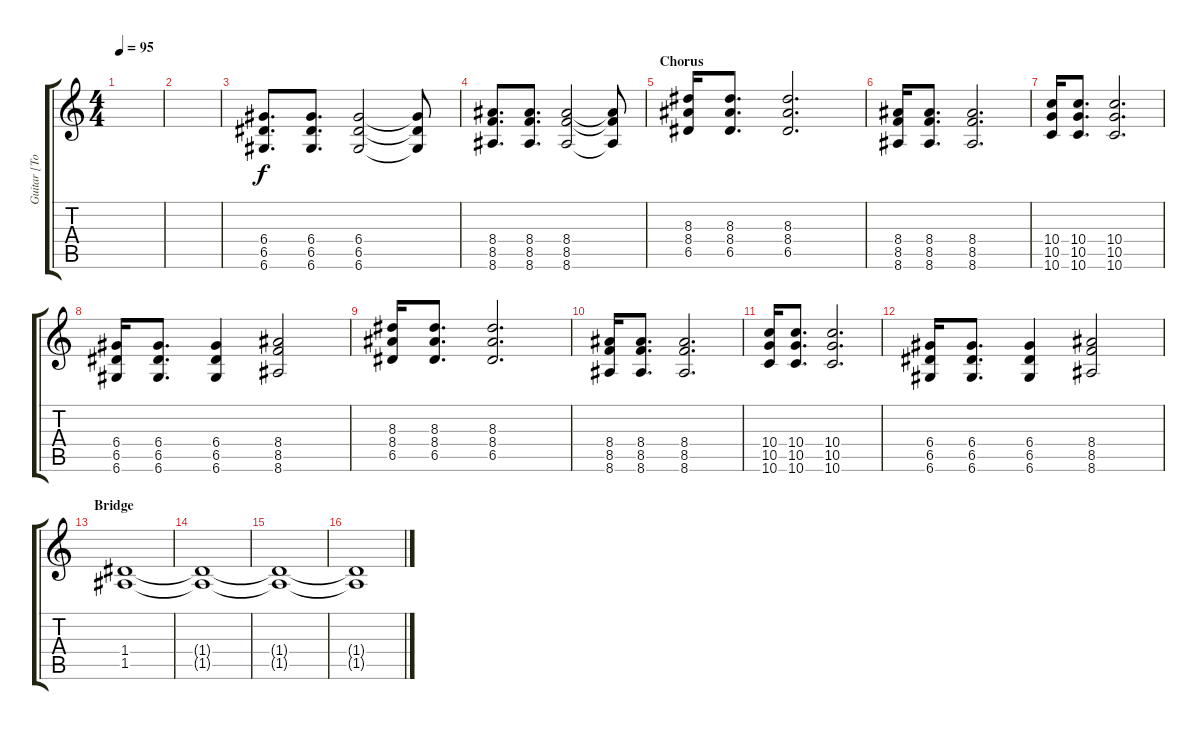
\track ("Guitar [Toru]" "Guitar [To") {instrument distortionguitar}
\staff {score tabs}
\tuning (E4 B3 G3 D3 A2 D2) {hide}
\ts (4 4)
\tempo 95
\clef g2
\ks c
|
|
(6.4 6.5 6.6).8{d} (6.4 6.5 6.6).8{d} (6.4 6.5 6.6).2 (6.4{t} 6.5{t} 6.6{t}).8 |
(8.4 8.5 8.6).8{d} (8.4 8.5 8.6).8{d} (8.4 8.5 8.6).2 (8.4{t} 8.5{t} 8.6{t}).8 |
\section ("" "Chorus")
(8.3 8.4 6.5).16 (8.3 8.4 6.5).8{d} (8.3 8.4 6.5).2{d} |
(8.4 8.5 8.6).16 (8.4 8.5 8.6).8{d} (8.4 8.5 8.6).2{d} |
(10.4 10.5 10.6).16 (10.4 10.5 10.6).8{d} (10.4 10.5 10.6).2{d} |
(6.4 6.5 6.6).16 (6.4 6.5 6.6).8{d} (6.4 6.5 6.6).4 (8.4 8.5 8.6).2 |
(8.3 8.4 6.5).16 (8.3 8.4 6.5).8{d} (8.3 8.4 6.5).2{d} |
(8.4 8.5 8.6).16 (8.4 8.5 8.6).8{d} (8.4 8.5 8.6).2{d} |
(10.4 10.5 10.6).16 (10.4 10.5 10.6).8{d} (10.4 10.5 10.6).2{d} |
(6.4 6.5 6.6).16 (6.4 6.5 6.6).8{d} (6.4 6.5 6.6).4 (8.4 8.5 8.6).2 |
\section ("" "Bridge")
(1.4 1.5).1 |
(1.4{t} 1.5{t}).1 |
(1.4{t} 1.5{t}).1 |
(1.4{t} 1.5{t}).1
